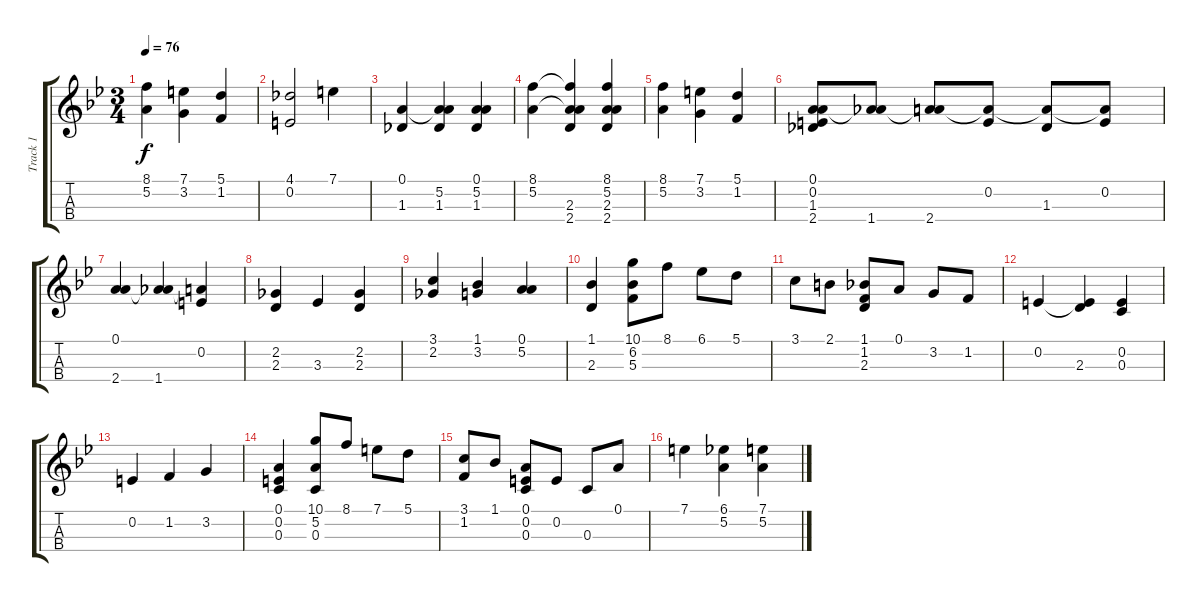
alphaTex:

\track ("Track 1" "Track 1") {instrument acousticguitarsteel}
\staff {score tabs}
\tuning (A3 E3 C3 G3) {hide}
\ts (3 4)
\tempo 76
\clef g2
\ks bb
(8.1 5.2).4{dy f} (7.1 3.2).4 (5.1 1.2).4 |
(4.1 0.2).2 7.1.4 |
(0.1 1.3).4 (0.1{t} 5.2 1.3).4 (0.1 5.2 1.3).4 |
(8.1 5.2).4 (8.1{t} 5.2{t} 2.3 2.4).4 (8.1 5.2 2.3 2.4).4 |
(8.1 5.2).4 (7.1 3.2).4 (5.1 1.2).4 |
(0.1 0.2 1.3 2.4).8 (0.1{t} 1.4).8 (0.1{t} 2.4).8 (0.1{t} 0.2).8 (0.1{t} 1.3).8 (0.1{t} 0.2).8 |
(0.1 2.4).4 (0.1{t} 1.4).4 (0.1{t} 0.2).4 |
(2.2 2.3).4 3.3.4 (2.2 2.3).4 |
(3.1 2.2).4 (1.1 3.2).4 (0.1 5.2).4 |
(1.1 2.3).4 (10.1 6.2 5.3).8 8.1.8 6.1.8 5.1.8 |
3.1.8 2.1.8 (1.1 1.2 2.3).8 0.1.8 3.2.8 1.2.8 |
0.2.4 (0.2{t} 2.3).4 (0.2 0.3).4 |
0.2.4 1.2.4 3.2.4 |
(0.1 0.2 0.3).4 (10.1 5.2 0.3).8 8.1.8 7.1.8 5.1.8 |
(3.1 1.2).8 1.1.8 (0.1 0.2 0.3).8 0.2.8 0.3.8 0.1.8 |
7.1.4 (6.1 5.2).4 (7.1 5.2).4
